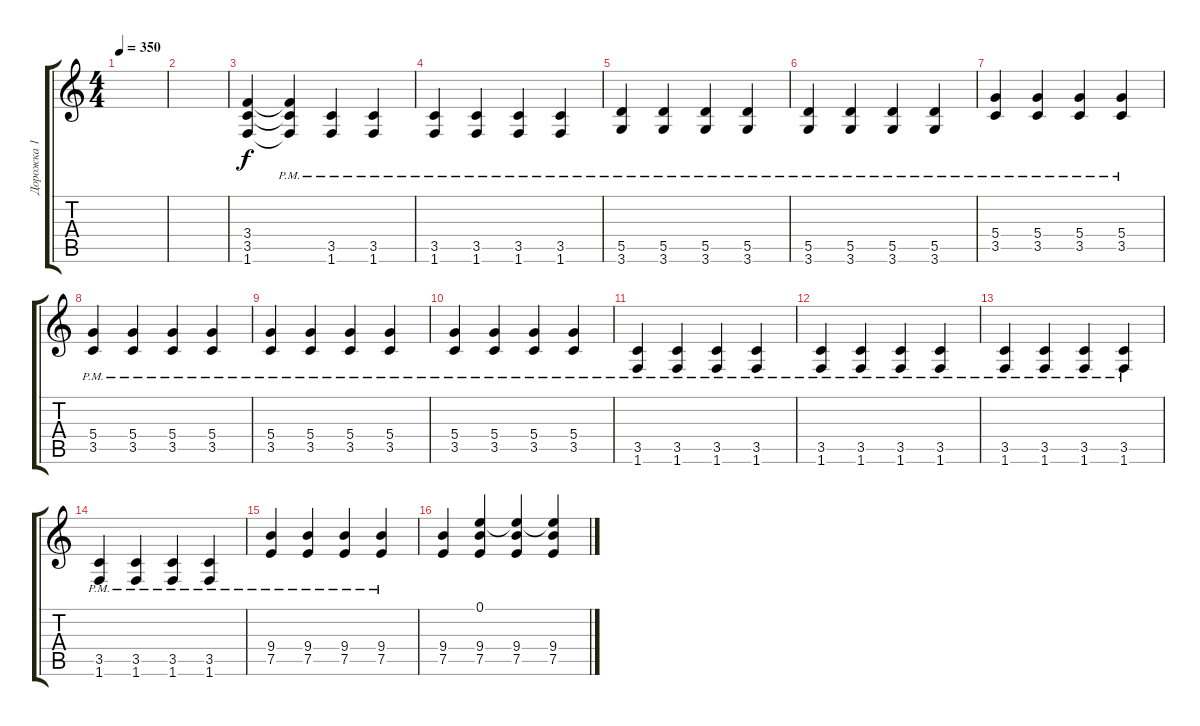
\track ("Дорожка 1" "Дорожка 1") {instrument overdrivenguitar}
\staff {score tabs}
\tuning (E4 B3 G3 D3 A2 E2) {hide}
\ts (4 4)
\tempo 350
\clef g2
\ks c
|
|
(3.4 3.5 1.6).4 (3.4{t} 3.5{pm t} 1.6{pm t}).4 (3.5{pm} 1.6{pm}).4 (3.5{pm} 1.6{pm}).4 |
(3.5{pm} 1.6{pm}).4 (3.5{pm} 1.6{pm}).4 (3.5{pm} 1.6{pm}).4 (3.5{pm} 1.6{pm}).4 |
(5.5{pm} 3.6{pm}).4 (5.5{pm} 3.6{pm}).4 (5.5{pm} 3.6{pm}).4 (5.5{pm} 3.6{pm}).4 |
(5.5{pm} 3.6{pm}).4 (5.5{pm} 3.6{pm}).4 (5.5{pm} 3.6{pm}).4 (5.5{pm} 3.6{pm}).4 |
(5.4{pm} 3.5{pm}).4 (5.4{pm} 3.5{pm}).4 (5.4{pm} 3.5{pm}).4 (5.4{pm} 3.5{pm}).4 |
(5.4{pm} 3.5{pm}).4 (5.4{pm} 3.5{pm}).4 (5.4{pm} 3.5{pm}).4 (5.4{pm} 3.5{pm}).4 |
(5.4{pm} 3.5{pm}).4 (5.4{pm} 3.5{pm}).4 (5.4{pm} 3.5{pm}).4 (5.4{pm} 3.5{pm}).4 |
(5.4{pm} 3.5{pm}).4 (5.4{pm} 3.5{pm}).4 (5.4{pm} 3.5{pm}).4 (5.4{pm} 3.5{pm}).4 |
(3.5{pm} 1.6{pm}).4 (3.5{pm} 1.6{pm}).4 (3.5{pm} 1.6{pm}).4 (3.5{pm} 1.6{pm}).4 |
(3.5{pm} 1.6{pm}).4 (3.5{pm} 1.6{pm}).4 (3.5{pm} 1.6{pm}).4 (3.5{pm} 1.6{pm}).4 |
(3.5{pm} 1.6{pm}).4 (3.5{pm} 1.6{pm}).4 (3.5{pm} 1.6{pm}).4 (3.5{pm} 1.6{pm}).4 |
(3.5{pm} 1.6{pm}).4 (3.5{pm} 1.6{pm}).4 (3.5{pm} 1.6{pm}).4 (3.5{pm} 1.6{pm}).4 |
(9.4{pm} 7.5{pm}).4 (9.4{pm} 7.5{pm}).4 (9.4{pm} 7.5{pm}).4 (9.4{pm} 7.5{pm}).4 |
(9.4 7.5).4 (0.1 9.4 7.5).4 (0.1{t} 9.4 7.5).4 (0.1{t} 9.4 7.5).4
